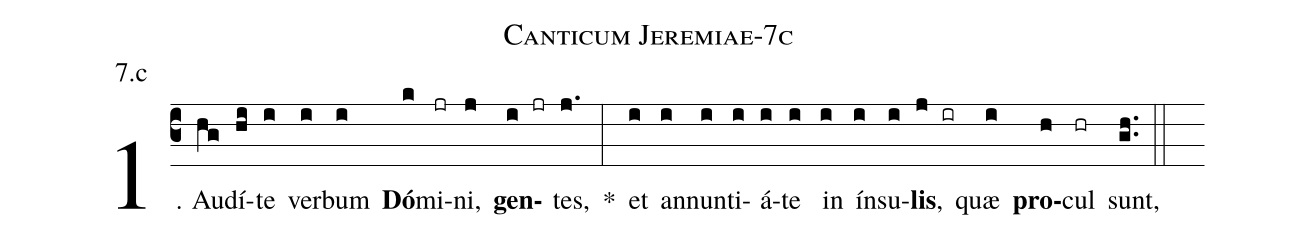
name: Canticum Jeremiae-7c;
annotation: 7.c;
%%
(c3)1. Au(hg)dí(hi)te(i) ver(i)bum(i) <b>Dó</b>(k)mi(jr)ni,(j) <b>gen</b>(i jr)tes,(j.) *(:) et(i) an(i)nun(i)ti(i)á(i)te(i) in(i) ín(i)su(i)<b>lis</b>,(j ir) quæ(i) <b>pro</b>(h)cul(hr) sunt,(gh..) (::)
